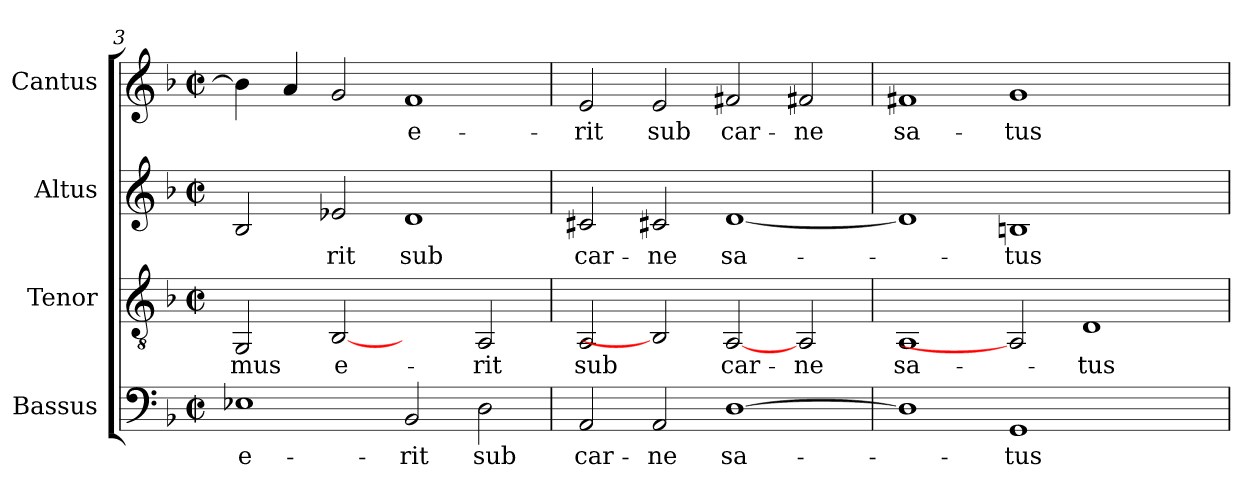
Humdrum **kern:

**kern	**text	**kern	**text	**kern	**text	**kern	**text
*part4	*part4	*part3	*part3	*part2	*part2	*part1	*part1
*staff4	*staff4	*staff3	*staff3	*staff2	*staff2	*staff1	*staff1
*I"Bassus	*	*I"Tenor	*	*I"Altus	*	*I"Cantus	*
*clefF4	*	*clefGv2	*	*clefG2	*	*clefG2	*
*k[b-]	*	*k[b-]	*	*k[b-]	*	*k[b-]	*
*F:	*	*F:	*	*F:	*	*F:	*
*M2/2	*	*M2/2	*	*M2/2	*	*M2/2	*
*met(c|)	*	*met(c|)	*	*met(c|)	*	*met(c|)	*
=3	=3	=3	=3	=3	=3	=3	=3
!	!LO:LY:b:color=#000000	!	!	!	!	!	!
!	!	!	!LO:LY:b:color=#000000	!	!	!	!
1E-Xi	e-	2GGi/	-mus	2B-i/	.	4b-i\]	.
.	.	.	.	.	.	4ai/	.
!	!	!	!LO:LY:b:color=#000000	!	!	!	!
!	!	!	!	!	!LO:LY:b:color=#000000	!	!
.	.	[2BB-i	e-	2e-Xi/	-rit	2gi/	.
!	!LO:LY:b:color=#000000	!	!	!	!	!	!
!	!	!	!	!	!LO:LY:b:color=#000000	!	!
!	!	!	!	!	!	!	!LO:LY:b:color=#000000
2BB-i/	-rit	2ryy	.	1di	sub	1fi	e-
!	!LO:LY:b:color=#000000	!	!	!	!	!	!
!	!	!	!LO:LY:b:color=#000000	!	!	!	!
2Di\	sub	2AAi/	-rit	.	.	.	.
!!LO:LB:g=z
=4	=4	=4	=4	=4	=4	=4	=4
!	!LO:LY:b:color=#000000	!	!	!	!	!	!
!	!	!	!LO:LY:b:color=#000000	!	!	!	!
!	!	!	!	!	!LO:LY:b:color=#000000	!	!
!	!	!	!	!	!	!	!LO:LY:b:color=#000000
2AAi/	car-	2AAi/	sub	2c#Xi/	car-	2ei/	-rit
!	!LO:LY:b:color=#000000	!	!	!	!	!	!
!	!	!	!	!	!LO:LY:b:color=#000000	!	!
!	!	!	!	!	!	!	!LO:LY:b:color=#000000
2AAi/	-ne	2BB-i]	.	2c#Xi/	-ne	2ei/	sub
!	!LO:LY:b:color=#000000	!	!	!	!	!	!
!	!	!	!LO:LY:b:color=#000000	!	!	!	!
!	!	!	!	!	!LO:LY:b:color=#000000	!	!
!	!	!	!	!	!	!	!LO:LY:b:color=#000000
[>1Di	sa-	[2AAi	car-	[<1di	sa-	2f#Xi/	car-
!	!	!	!LO:LY:b:color=#000000	!	!	!	!
!	!	!	!	!	!	!	!LO:LY:b:color=#000000
.	.	2AAi/	-ne	.	.	2f#Xi/	-ne
=5	=5	=5	=5	=5	=5	=5	=5
!	!	!	!LO:LY:b:color=#000000	!	!	!	!
!	!	!	!	!	!	!	!LO:LY:b:color=#000000
1Di]	.	1AAi	sa-	1di]	.	1f#Xi	sa-
!	!LO:LY:b:color=#000000	!	!	!	!	!	!
!	!	!	!	!	!LO:LY:b:color=#000000	!	!
!	!	!	!	!	!	!	!LO:LY:b:color=#000000
1GGi	tus	2AAi]	.	1Bni	tus	1gi	-tus
!	!	!	!LO:LY:b:color=#000000	!	!	!	!
.	.	1Di	-tus	.	.	.	.
2ryy	.	.	.	2ryy	.	2ryy	.
=	=	=	=	=	=	=	=
*-	*-	*-	*-	*-	*-	*-	*-
